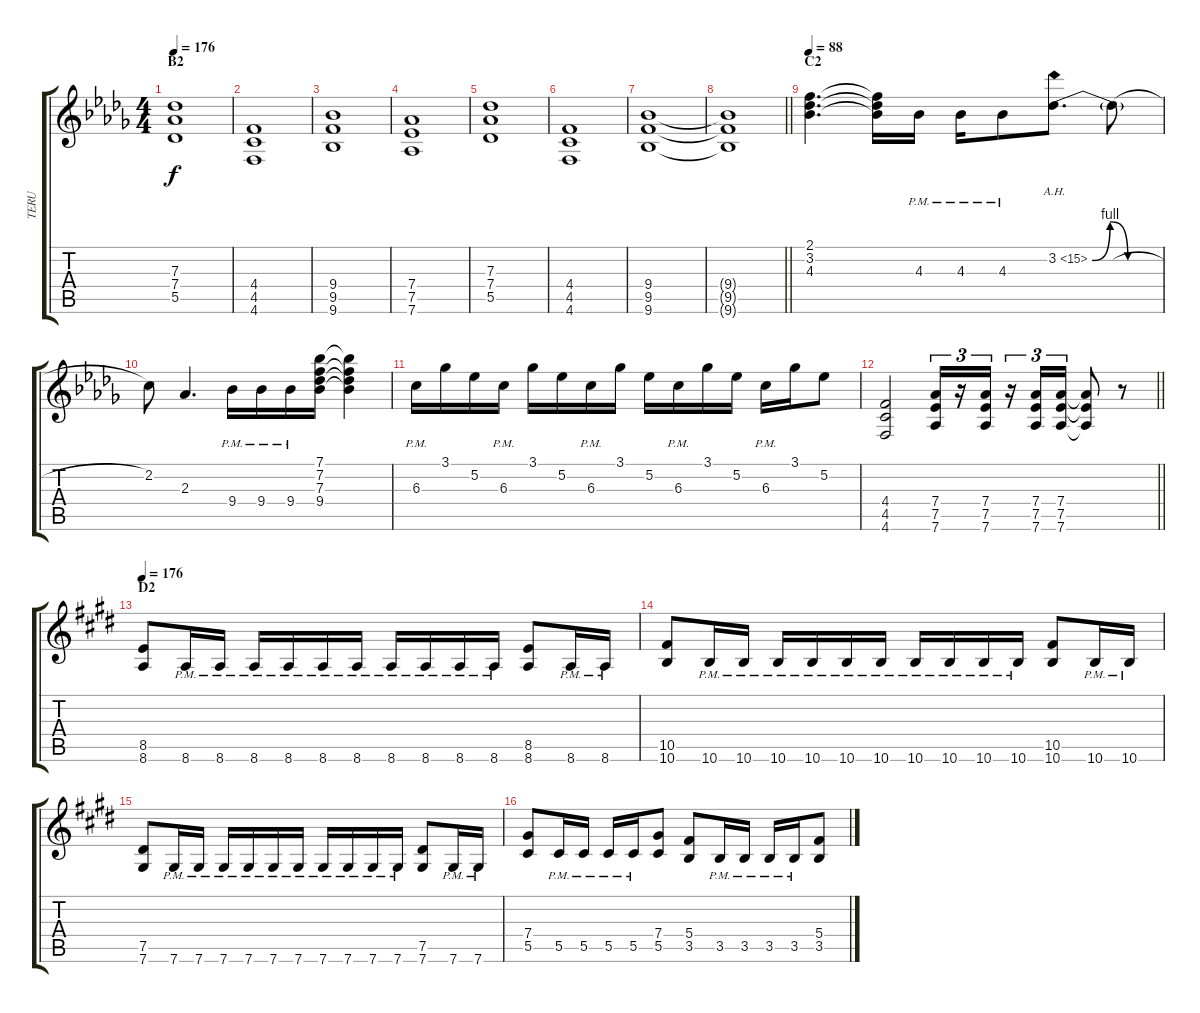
\track ("TERU" "TERU") {instrument distortionguitar}
\staff {score tabs}
\tuning (Eb4 Bb3 Gb3 Db3 Ab2 Db2) {hide}
\ts (4 4)
\section ("" "B2")
\tempo 176
\clef g2
\ks bbminor
(7.3 7.4 5.5).1{dy f} |
(4.4 4.5 4.6).1 |
(9.4 9.5 9.6).1 |
(7.4 7.5 7.6).1 |
(7.3 7.4 5.5).1 |
(4.4 4.5 4.6).1 |
(9.4 9.5 9.6).1 |
\barLineRight lightlight
(9.4{t} 9.5{t} 9.6{t}).1 |
\section ("" "C2")
\tempo 88
(2.1 3.2 4.3).4{d} (2.1{t} 3.2{t} 4.3{t}).16 4.3{pm}.16 4.3{pm}.16 4.3{pm}.8 3.2{be (custom 0 0 15 4 30 0 60 0) ah 12}.8{d} 3.2{h t}.8 |
2.2.8 2.3.4{d} 9.4{pm}.16 9.4{pm}.16 9.4{pm}.16 (7.1 7.2 7.3 9.4).16 (7.1{t} 7.2{t} 7.3{t} 9.4{t}).4 |
6.3{pm}.16 3.1.16 5.2.16 6.3{pm}.16 3.1.16 5.2.16 6.3{pm}.16 3.1.16 5.2.16 6.3{pm}.16 3.1.16 5.2.16 6.3{pm}.16 3.1.16 5.2.8 |
\barLineRight lightlight
(4.4 4.5 4.6).2 (7.4 7.5 7.6).16{tu (3 2)} r.16{tu (3 2)} (7.4 7.5 7.6).16{tu (3 2)} r.16{tu (3 2)} (7.4 7.5 7.6).16{tu (3 2)} (7.4 7.5 7.6).16{tu (3 2)} (7.4{t} 7.5{t} 7.6{t}).8 r.8 |
\section ("" "D2")
\tempo 176
\ks c#minor
(8.5 8.6).8 8.6{pm}.16 8.6{pm}.16 8.6{pm}.16 8.6{pm}.16 8.6{pm}.16 8.6{pm}.16 8.6{pm}.16 8.6{pm}.16 8.6{pm}.16 8.6{pm}.16 (8.5 8.6).8 8.6{pm}.16 8.6{pm}.16 |
(10.5 10.6).8 10.6{pm}.16 10.6{pm}.16 10.6{pm}.16 10.6{pm}.16 10.6{pm}.16 10.6{pm}.16 10.6{pm}.16 10.6{pm}.16 10.6{pm}.16 10.6{pm}.16 (10.5 10.6).8 10.6{pm}.16 10.6{pm}.16 |
(7.5 7.6).8 7.6{pm}.16 7.6{pm}.16 7.6{pm}.16 7.6{pm}.16 7.6{pm}.16 7.6{pm}.16 7.6{pm}.16 7.6{pm}.16 7.6{pm}.16 7.6{pm}.16 (7.5 7.6).8 7.6{pm}.16 7.6{pm}.16 |
(7.4 5.5).8 5.5{pm}.16 5.5{pm}.16 5.5{pm}.16 5.5{pm}.16 (7.4 5.5).8 (5.4 3.5).8 3.5{pm}.16 3.5{pm}.16 3.5{pm}.16 3.5{pm}.16 (5.4 3.5).8
